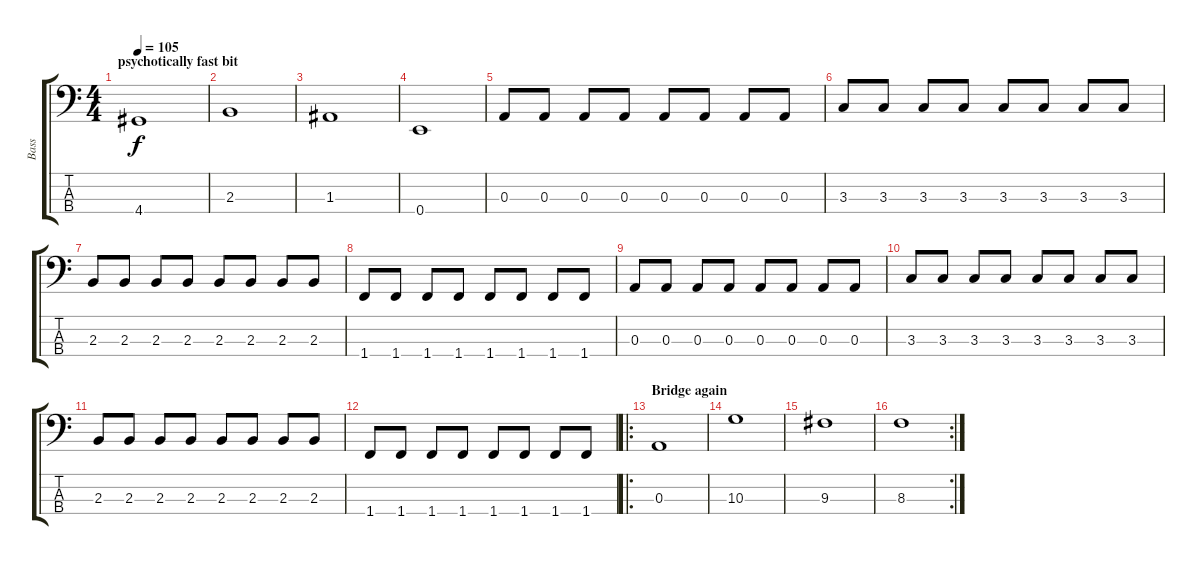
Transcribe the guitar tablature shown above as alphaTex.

\track ("Bass" "Bass") {instrument electricbasspick}
\staff {score tabs}
\tuning (G2 D2 A1 E1) {hide}
\ts (4 4)
\section ("" "psychotically fast bit")
\tempo 105
\clef f4
\ks c
4.4.1{dy f} |
2.3.1 |
1.3.1 |
0.4.1 |
0.3.8 0.3.8 0.3.8 0.3.8 0.3.8 0.3.8 0.3.8 0.3.8 |
3.3.8 3.3.8 3.3.8 3.3.8 3.3.8 3.3.8 3.3.8 3.3.8 |
2.3.8 2.3.8 2.3.8 2.3.8 2.3.8 2.3.8 2.3.8 2.3.8 |
1.4.8 1.4.8 1.4.8 1.4.8 1.4.8 1.4.8 1.4.8 1.4.8 |
0.3.8 0.3.8 0.3.8 0.3.8 0.3.8 0.3.8 0.3.8 0.3.8 |
3.3.8 3.3.8 3.3.8 3.3.8 3.3.8 3.3.8 3.3.8 3.3.8 |
2.3.8 2.3.8 2.3.8 2.3.8 2.3.8 2.3.8 2.3.8 2.3.8 |
1.4.8 1.4.8 1.4.8 1.4.8 1.4.8 1.4.8 1.4.8 1.4.8 |
\ro
\section ("" "Bridge again")
0.3.1 |
10.3.1 |
9.3.1 |
\rc 2
8.3.1
